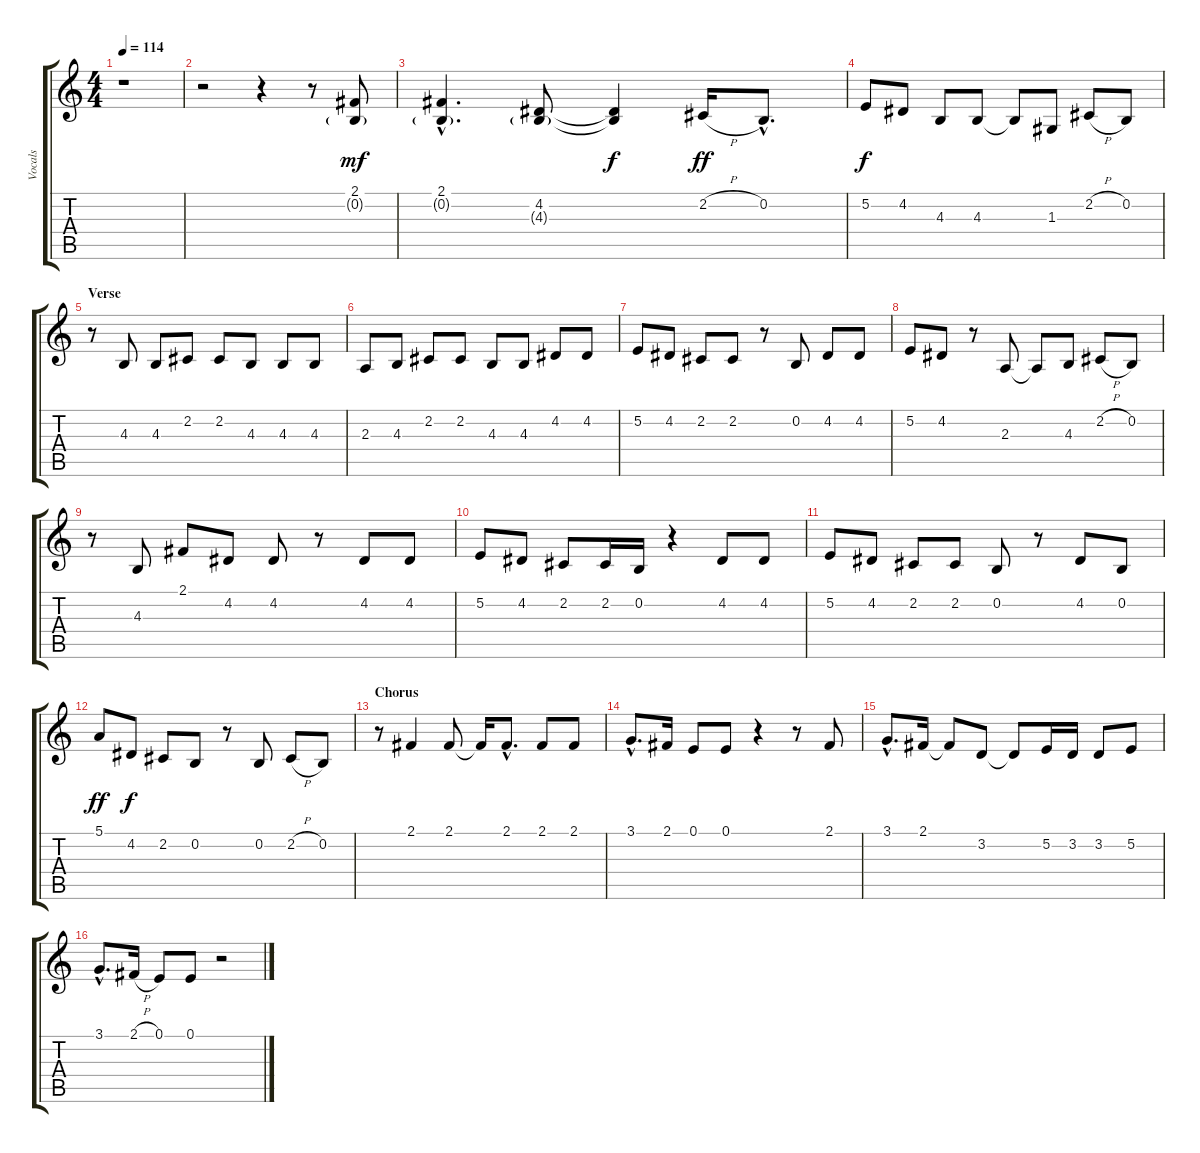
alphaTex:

\track ("Vocals" "Vocals") {instrument trumpet}
\staff {score tabs}
\tuning (E4 B3 G3 D3 A2 E2) {hide}
\ts (4 4)
\tempo 114
\clef g2
\ks c
r.1{dy ff} |
r.2 r.4 r.8 (2.1 0.2{g}).8{dy mf} |
(2.1{hac} 0.2{g hac}).4{d} (4.2 4.3{g}).8 (4.2{t} 4.3{t}).4{dy f} 2.2{h}.16{dy ff} 0.2{hac}.8{d} |
5.2.8{dy f} 4.2.8 4.3.8 4.3.8 4.3{t}.8 1.3.8 2.2{h}.8 0.2.8 |
\section ("" "Verse")
r.8 4.3.8 4.3.8 2.2.8 2.2.8 4.3.8 4.3.8 4.3.8 |
2.3.8 4.3.8 2.2.8 2.2.8 4.3.8 4.3.8 4.2.8 4.2.8 |
5.2.8 4.2.8 2.2.8 2.2.8 r.8 0.2.8 4.2.8 4.2.8 |
5.2.8 4.2.8 r.8 2.3.8 2.3{t}.8 4.3.8 2.2{h}.8 0.2.8 |
r.8 4.3.8 2.1.8 4.2.8 4.2.8 r.8 4.2.8 4.2.8 |
5.2.8 4.2.8 2.2.8 2.2.16 0.2.16 r.4 4.2.8 4.2.8 |
5.2.8 4.2.8 2.2.8 2.2.8 0.2.8 r.8 4.2.8 0.2.8 |
5.1.8{dy ff} 4.2.8{dy f} 2.2.8 0.2.8 r.8 0.2.8 2.2{h}.8 0.2.8 |
\section ("" "Chorus")
r.8 2.1.4 2.1.8 2.1{t}.16 2.1{hac}.8{d} 2.1.8 2.1.8 |
3.1{hac}.8{d} 2.1.16 0.1.8 0.1.8 r.4 r.8 2.1.8 |
3.1{hac}.8{d} 2.1.16 2.1{t}.8 3.2.8 3.2{t}.8 5.2.16 3.2.16 3.2.8 5.2.8 |
3.1{hac}.8{d} 2.1{h}.16 0.1.8 0.1.8 r.2
